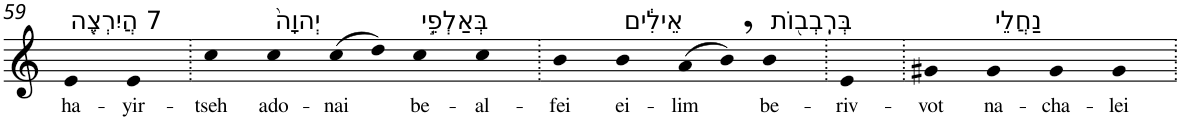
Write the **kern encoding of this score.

**kern	**text
*part1	*part1
*staff1	*staff1
*I"Piano	*
*I'Pno	*
!!LO:PB:g=z
*clefG2	*
*k[]	*
=59	=59
!LO:TX:a:t=7 הֲיִרְצֶ֤ה	!
!	!LO:LY:b
4e	ha-
!	!LO:LY:b
4e	-yir-
=60.	=60.
!	!LO:LY:b
4cc	-tseh
!LO:TX:a:t=יְהוָה֙	!
!	!LO:LY:b
4cc	ado-
!	!LO:LY:b
(>8cc	-nai
8dd)	.
!LO:TX:a:t=בְּאַלְפֵ֣י	!
!	!LO:LY:b
4cc	be-
!	!LO:LY:b
4cc	-al-
=61.	=61.
!	!LO:LY:b
4b	-fei
!LO:TX:a:t=אֵילִ֔ים	!
!	!LO:LY:b
4b	ei-
!	!LO:LY:b
(>8a	-lim
8b,)	.
!LO:TX:a:t=בְּרִֽבְב֖וֹת	!
!	!LO:LY:b
4b	be-
=62.	=62.
!	!LO:LY:b
4e	-riv-
=63.	=63.
!	!LO:LY:b
4g#X	-vot
!LO:TX:a:t=נַחֲלֵי	!
!	!LO:LY:b
4g#	na-
!	!LO:LY:b
4g#	-cha-
!	!LO:LY:b
4g#	-lei
=.	=.
*-	*-
